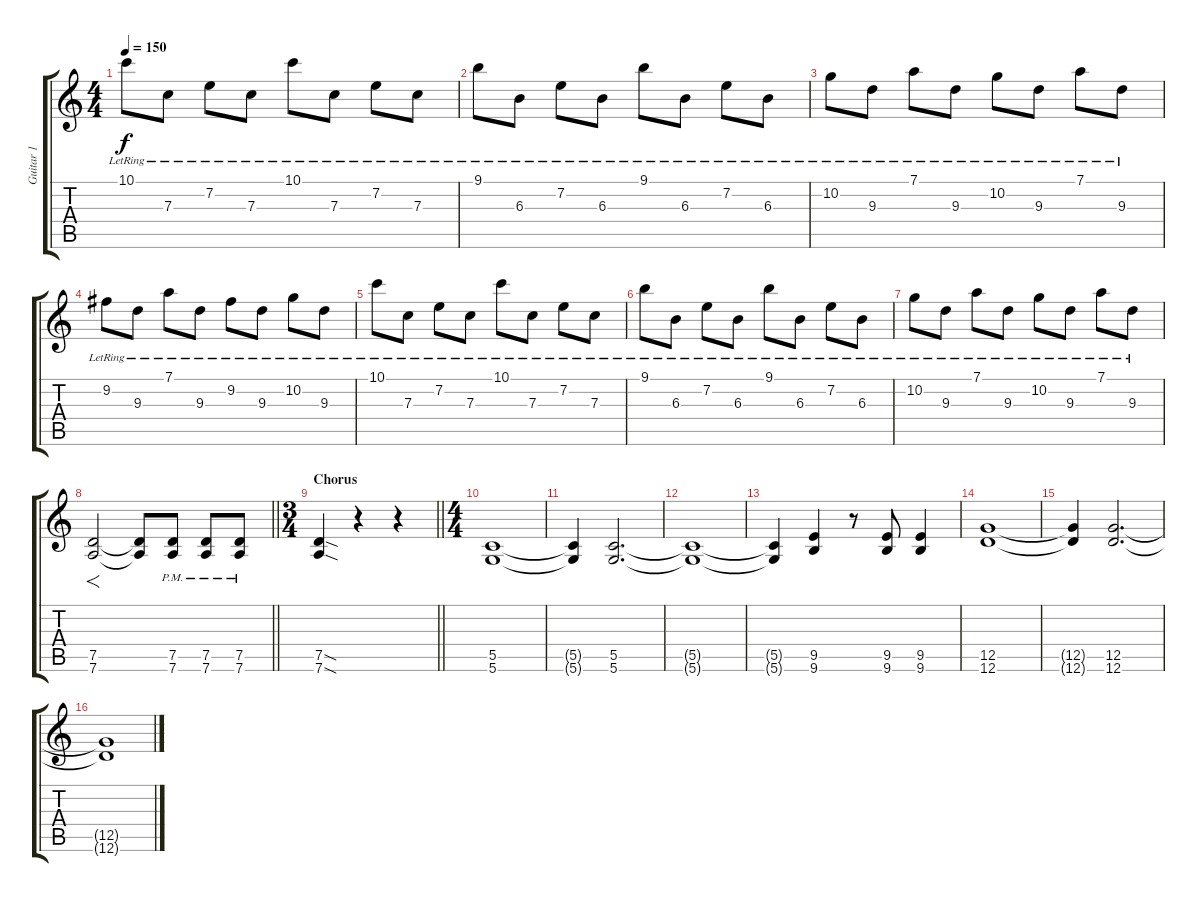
\track ("Guitar 1" "Guitar 1") {instrument distortionguitar}
\staff {score tabs}
\tuning (D4 A3 F3 C3 G2 D2) {hide}
\ts (4 4)
\tempo 150
\clef g2
\ks c
10.1{lr}.8{dy f} 7.3{lr}.8 7.2{lr}.8 7.3{lr}.8 10.1{lr}.8 7.3{lr}.8 7.2{lr}.8 7.3{lr}.8 |
9.1{lr}.8 6.3{lr}.8 7.2{lr}.8 6.3{lr}.8 9.1{lr}.8 6.3{lr}.8 7.2{lr}.8 6.3{lr}.8 |
10.2{lr}.8 9.3{lr}.8 7.1{lr}.8 9.3{lr}.8 10.2{lr}.8 9.3{lr}.8 7.1{lr}.8 9.3{lr}.8 |
9.2{lr}.8 9.3{lr}.8 7.1{lr}.8 9.3{lr}.8 9.2{lr}.8 9.3{lr}.8 10.2{lr}.8 9.3{lr}.8 |
10.1{lr}.8 7.3{lr}.8 7.2{lr}.8 7.3{lr}.8 10.1{lr}.8 7.3{lr}.8 7.2{lr}.8 7.3{lr}.8 |
9.1{lr}.8 6.3{lr}.8 7.2{lr}.8 6.3{lr}.8 9.1{lr}.8 6.3{lr}.8 7.2{lr}.8 6.3{lr}.8 |
10.2{lr}.8 9.3{lr}.8 7.1{lr}.8 9.3{lr}.8 10.2{lr}.8 9.3{lr}.8 7.1{lr}.8 9.3{lr}.8 |
\barLineRight lightlight
(7.5 7.6).2{f volume 14 instrument distortionguitar} (7.5{t} 7.6{t}).8 (7.5{pm} 7.6{pm}).8 (7.5{pm} 7.6{pm}).8 (7.5{pm} 7.6{pm}).8 |
\ts (3 4)
\section ("" "Chorus")
\barLineRight lightlight
(7.5{sod} 7.6{sod}).4 r.4 r.4 |
\ts (4 4)
(5.5 5.6).1 |
(5.5{t} 5.6{t}).4 (5.5 5.6).2{d} |
(5.5{t} 5.6{t}).1 |
(5.5{t} 5.6{t}).4 (9.5 9.6).4 r.8 (9.5 9.6).8 (9.5 9.6).4 |
(12.5 12.6).1 |
(12.5{t} 12.6{t}).4 (12.5 12.6).2{d} |
(12.5{t} 12.6{t}).1
